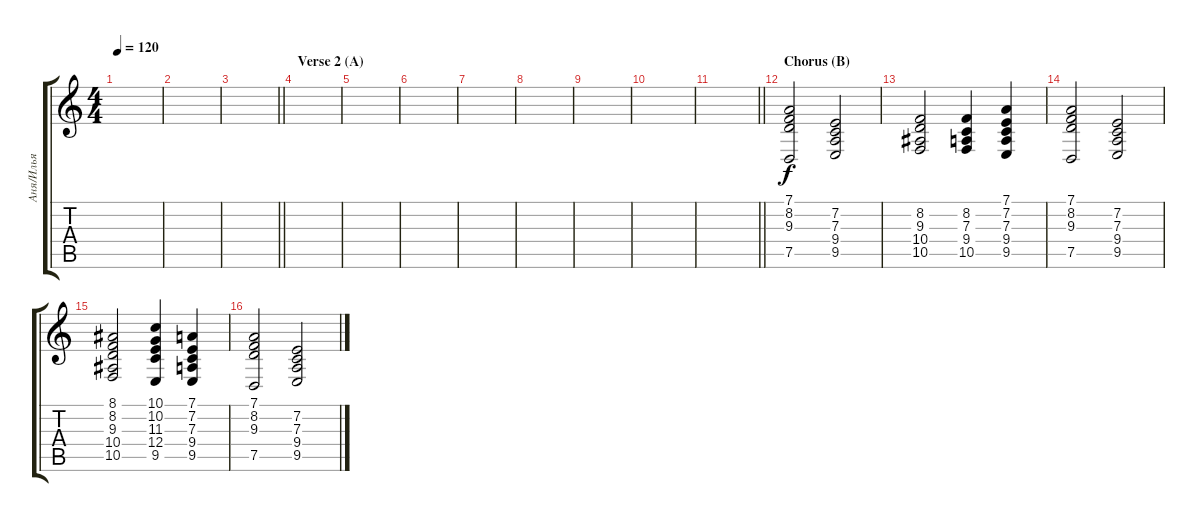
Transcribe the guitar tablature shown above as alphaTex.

\track ("Аня/Илья" "Аня/Илья") {instrument choiraahs}
\staff {score tabs}
\tuning (D4 A3 F3 C3 G2 D2) {hide}
\ts (4 4)
\tempo 120
\clef g2
\ks c
|
|
\barLineRight lightlight
|
\section ("" "Verse 2 (A)")
|
|
|
|
|
|
|
\barLineRight lightlight
|
\section ("" "Chorus (B)")
(7.1 8.2 9.3 7.5).2 (7.2 7.3 9.4 9.5).2 |
(8.2 9.3 10.4 10.5).2 (8.2 7.3 9.4 10.5).4 (7.1 7.2 7.3 9.4 9.5).4 |
(7.1 8.2 9.3 7.5).2 (7.2 7.3 9.4 9.5).2 |
(8.1 8.2 9.3 10.4 10.5).2 (10.1 10.2 11.3 12.4 9.5).4 (7.1 7.2 7.3 9.4 9.5).4 |
(7.1 8.2 9.3 7.5).2 (7.2 7.3 9.4 9.5).2
